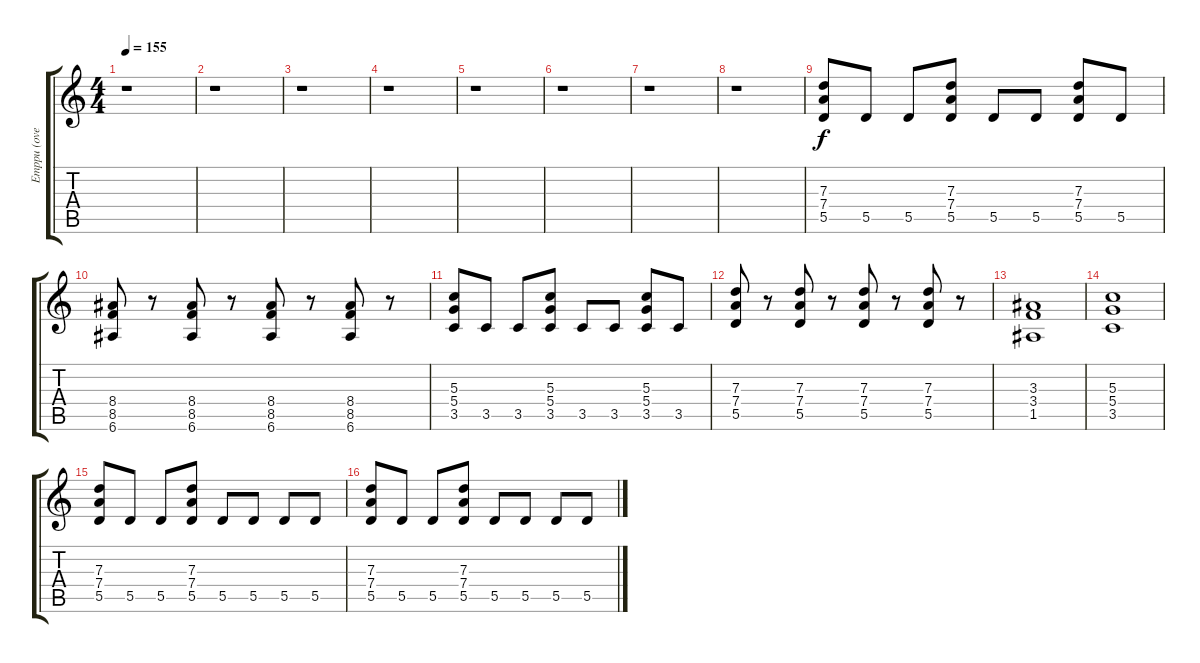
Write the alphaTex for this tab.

\track ("Emppu (overdubs)" "Emppu (ove") {instrument distortionguitar}
\staff {score tabs}
\tuning (E4 B3 G3 D3 A2 E2) {hide}
\ts (4 4)
\tempo 155
\clef g2
\ks c
r.1{dy f} |
r.1 |
r.1 |
r.1 |
r.1 |
r.1 |
r.1 |
r.1 |
(7.3 7.4 5.5).8 5.5.8 5.5.8 (7.3 7.4 5.5).8 5.5.8 5.5.8 (7.3 7.4 5.5).8 5.5.8 |
(8.4 8.5 6.6).8 r.8 (8.4 8.5 6.6).8 r.8 (8.4 8.5 6.6).8 r.8 (8.4 8.5 6.6).8 r.8 |
(5.3 5.4 3.5).8 3.5.8 3.5.8 (5.3 5.4 3.5).8 3.5.8 3.5.8 (5.3 5.4 3.5).8 3.5.8 |
(7.3 7.4 5.5).8 r.8 (7.3 7.4 5.5).8 r.8 (7.3 7.4 5.5).8 r.8 (7.3 7.4 5.5).8 r.8 |
(3.3 3.4 1.5).1 |
(5.3 5.4 3.5).1 |
(7.3 7.4 5.5).8 5.5.8 5.5.8 (7.3 7.4 5.5).8 5.5.8 5.5.8 5.5.8 5.5.8 |
(7.3 7.4 5.5).8 5.5.8 5.5.8 (7.3 7.4 5.5).8 5.5.8 5.5.8 5.5.8 5.5.8
